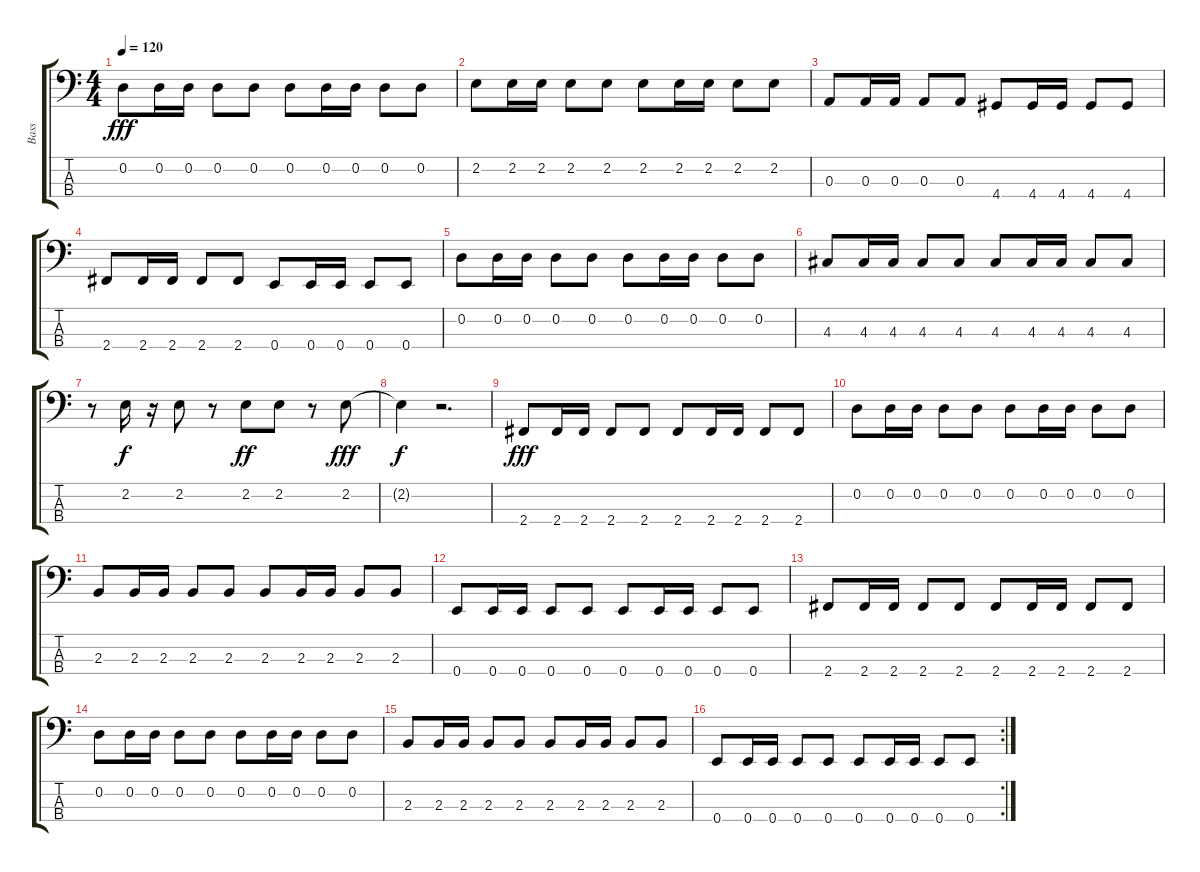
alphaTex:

\track ("Bass" "Bass") {instrument electricbassfinger}
\staff {score tabs}
\tuning (G2 D2 A1 E1) {hide}
\ts (4 4)
\tempo 120
\clef f4
\ks c
0.2.8{dy fff} 0.2.16 0.2.16 0.2.8 0.2.8 0.2.8 0.2.16 0.2.16 0.2.8 0.2.8 |
2.2.8 2.2.16 2.2.16 2.2.8 2.2.8 2.2.8 2.2.16 2.2.16 2.2.8 2.2.8 |
0.3.8 0.3.16 0.3.16 0.3.8 0.3.8 4.4.8 4.4.16 4.4.16 4.4.8 4.4.8 |
2.4.8 2.4.16 2.4.16 2.4.8 2.4.8 0.4.8 0.4.16 0.4.16 0.4.8 0.4.8 |
0.2.8 0.2.16 0.2.16 0.2.8 0.2.8 0.2.8 0.2.16 0.2.16 0.2.8 0.2.8 |
4.3.8 4.3.16 4.3.16 4.3.8 4.3.8 4.3.8 4.3.16 4.3.16 4.3.8 4.3.8 |
r.8 2.2.16{dy f} r.16 2.2.8 r.8 2.2.8{dy ff} 2.2.8 r.8 2.2.8{dy fff} |
2.2{t}.4{dy f} r.2{d} |
2.4.8{dy fff} 2.4.16 2.4.16 2.4.8 2.4.8 2.4.8 2.4.16 2.4.16 2.4.8 2.4.8 |
0.2.8 0.2.16 0.2.16 0.2.8 0.2.8 0.2.8 0.2.16 0.2.16 0.2.8 0.2.8 |
2.3.8 2.3.16 2.3.16 2.3.8 2.3.8 2.3.8 2.3.16 2.3.16 2.3.8 2.3.8 |
0.4.8 0.4.16 0.4.16 0.4.8 0.4.8 0.4.8 0.4.16 0.4.16 0.4.8 0.4.8 |
2.4.8 2.4.16 2.4.16 2.4.8 2.4.8 2.4.8 2.4.16 2.4.16 2.4.8 2.4.8 |
0.2.8 0.2.16 0.2.16 0.2.8 0.2.8 0.2.8 0.2.16 0.2.16 0.2.8 0.2.8 |
2.3.8 2.3.16 2.3.16 2.3.8 2.3.8 2.3.8 2.3.16 2.3.16 2.3.8 2.3.8 |
\rc 2
0.4.8 0.4.16 0.4.16 0.4.8 0.4.8 0.4.8 0.4.16 0.4.16 0.4.8 0.4.8
